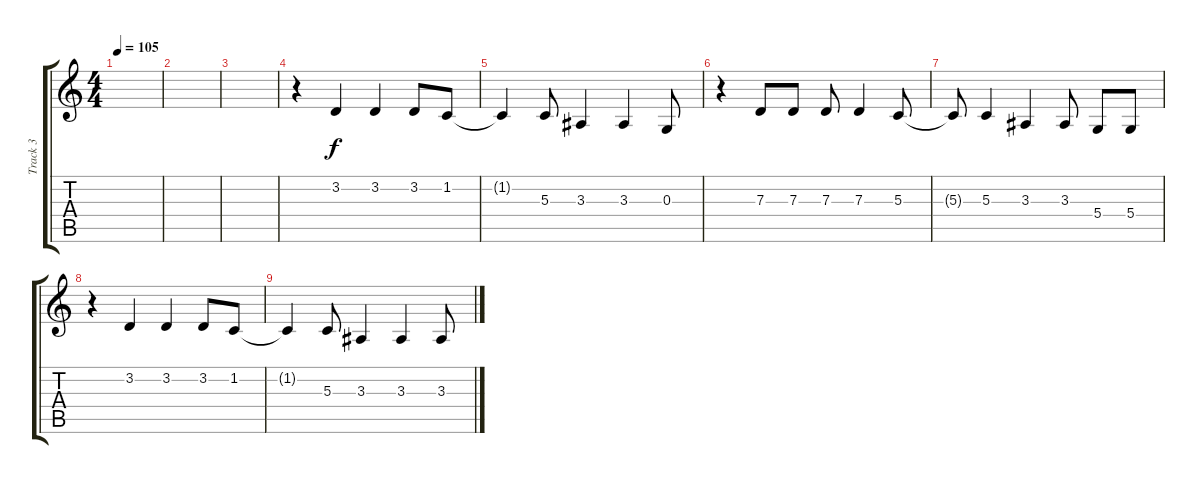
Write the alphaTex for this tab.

\track ("Track 3" "Track 3") {instrument lead6voice}
\staff {score tabs}
\tuning (E4 B3 G3 D3 A2 E2) {hide}
\ts (4 4)
\tempo 105
\clef g2
\ks c
|
|
|
r.4 3.2.4 3.2.4 3.2.8 1.2.8 |
1.2{t}.4 5.3.8 3.3.4 3.3.4 0.3.8 |
r.4 7.3.8 7.3.8 7.3.8 7.3.4 5.3.8 |
5.3{t}.8 5.3.4 3.3.4 3.3.8 5.4.8 5.4.8 |
r.4 3.2.4 3.2.4 3.2.8 1.2.8 |
1.2{t}.4 5.3.8 3.3.4 3.3.4 3.3.8
